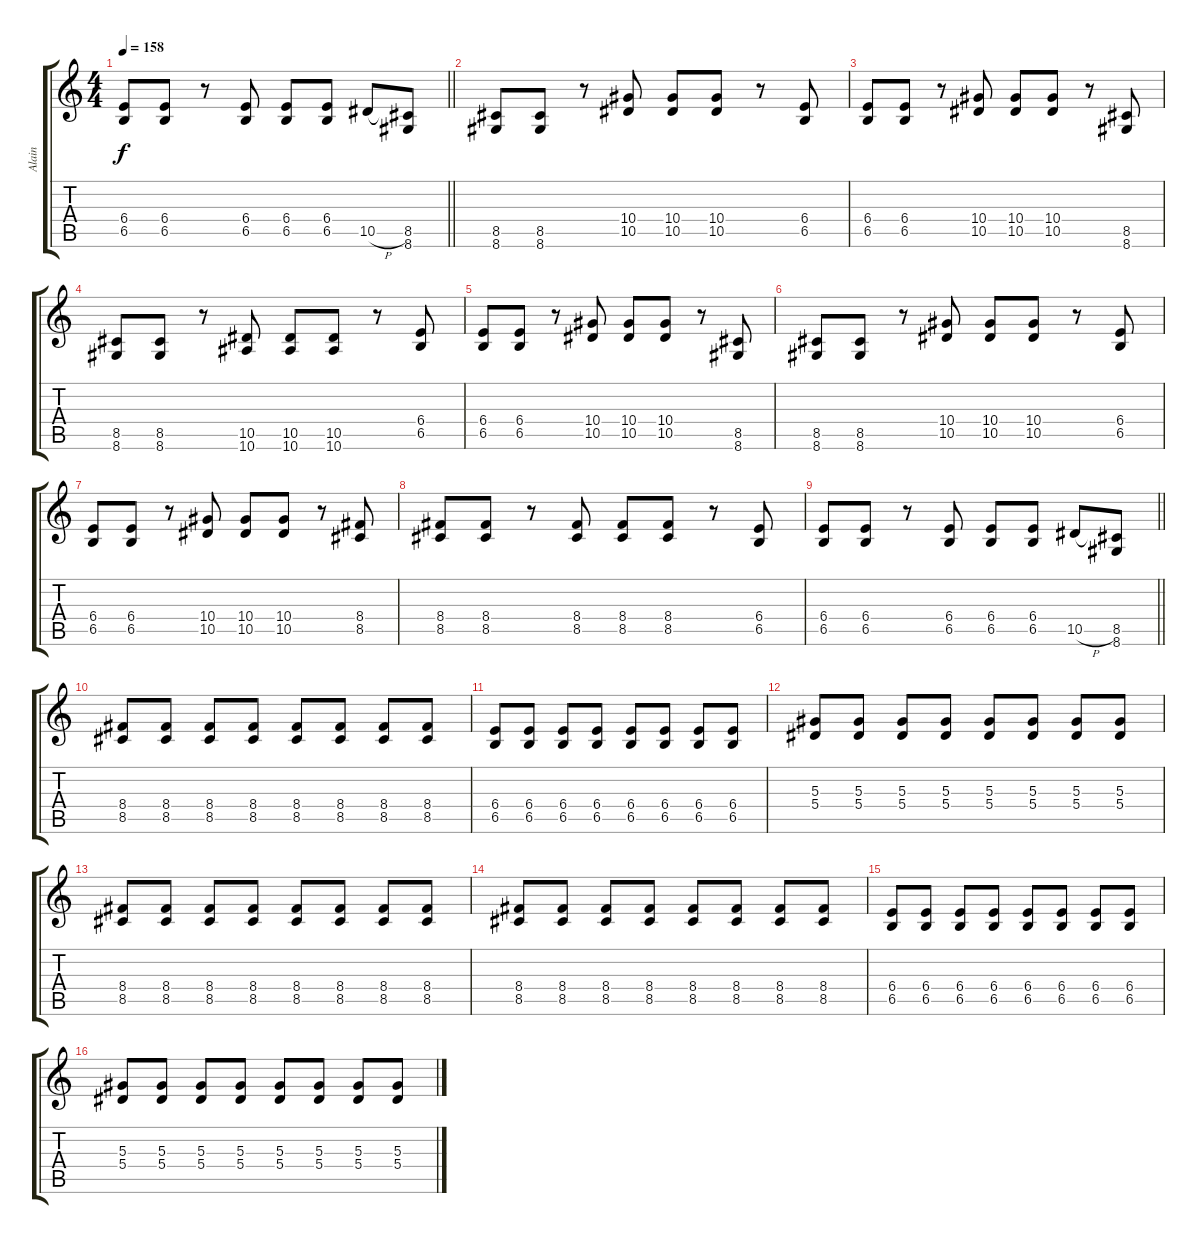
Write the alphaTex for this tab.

\track ("Alain" "Alain") {instrument electricguitarjazz}
\staff {score tabs}
\tuning (C4 G3 Eb3 Bb2 F2 C2) {hide}
\ts (4 4)
\tempo 158
\clef g2
\barLineRight lightlight
\ks c
(6.4 6.5).8{dy f} (6.4 6.5).8 r.8 (6.4 6.5).8 (6.4 6.5).8 (6.4 6.5).8 10.5{h}.8 (8.5 8.6).8 |
(8.5 8.6).8 (8.5 8.6).8 r.8 (10.4 10.5).8 (10.4 10.5).8 (10.4 10.5).8 r.8 (6.4 6.5).8 |
(6.4 6.5).8 (6.4 6.5).8 r.8 (10.4 10.5).8 (10.4 10.5).8 (10.4 10.5).8 r.8 (8.5 8.6).8 |
(8.5 8.6).8 (8.5 8.6).8 r.8 (10.5 10.6).8 (10.5 10.6).8 (10.5 10.6).8 r.8 (6.4 6.5).8 |
(6.4 6.5).8 (6.4 6.5).8 r.8 (10.4 10.5).8 (10.4 10.5).8 (10.4 10.5).8 r.8 (8.5 8.6).8 |
(8.5 8.6).8 (8.5 8.6).8 r.8 (10.4 10.5).8 (10.4 10.5).8 (10.4 10.5).8 r.8 (6.4 6.5).8 |
(6.4 6.5).8 (6.4 6.5).8 r.8 (10.4 10.5).8 (10.4 10.5).8 (10.4 10.5).8 r.8 (8.4 8.5).8 |
(8.4 8.5).8 (8.4 8.5).8 r.8 (8.4 8.5).8 (8.4 8.5).8 (8.4 8.5).8 r.8 (6.4 6.5).8 |
\barLineRight lightlight
(6.4 6.5).8 (6.4 6.5).8 r.8 (6.4 6.5).8 (6.4 6.5).8 (6.4 6.5).8 10.5{h}.8 (8.5 8.6).8 |
(8.4 8.5).8 (8.4 8.5).8 (8.4 8.5).8 (8.4 8.5).8 (8.4 8.5).8 (8.4 8.5).8 (8.4 8.5).8 (8.4 8.5).8 |
(6.4 6.5).8 (6.4 6.5).8 (6.4 6.5).8 (6.4 6.5).8 (6.4 6.5).8 (6.4 6.5).8 (6.4 6.5).8 (6.4 6.5).8 |
(5.3 5.4).8 (5.3 5.4).8 (5.3 5.4).8 (5.3 5.4).8 (5.3 5.4).8 (5.3 5.4).8 (5.3 5.4).8 (5.3 5.4).8 |
(8.4 8.5).8 (8.4 8.5).8 (8.4 8.5).8 (8.4 8.5).8 (8.4 8.5).8 (8.4 8.5).8 (8.4 8.5).8 (8.4 8.5).8 |
(8.4 8.5).8 (8.4 8.5).8 (8.4 8.5).8 (8.4 8.5).8 (8.4 8.5).8 (8.4 8.5).8 (8.4 8.5).8 (8.4 8.5).8 |
(6.4 6.5).8 (6.4 6.5).8 (6.4 6.5).8 (6.4 6.5).8 (6.4 6.5).8 (6.4 6.5).8 (6.4 6.5).8 (6.4 6.5).8 |
(5.3 5.4).8 (5.3 5.4).8 (5.3 5.4).8 (5.3 5.4).8 (5.3 5.4).8 (5.3 5.4).8 (5.3 5.4).8 (5.3 5.4).8
